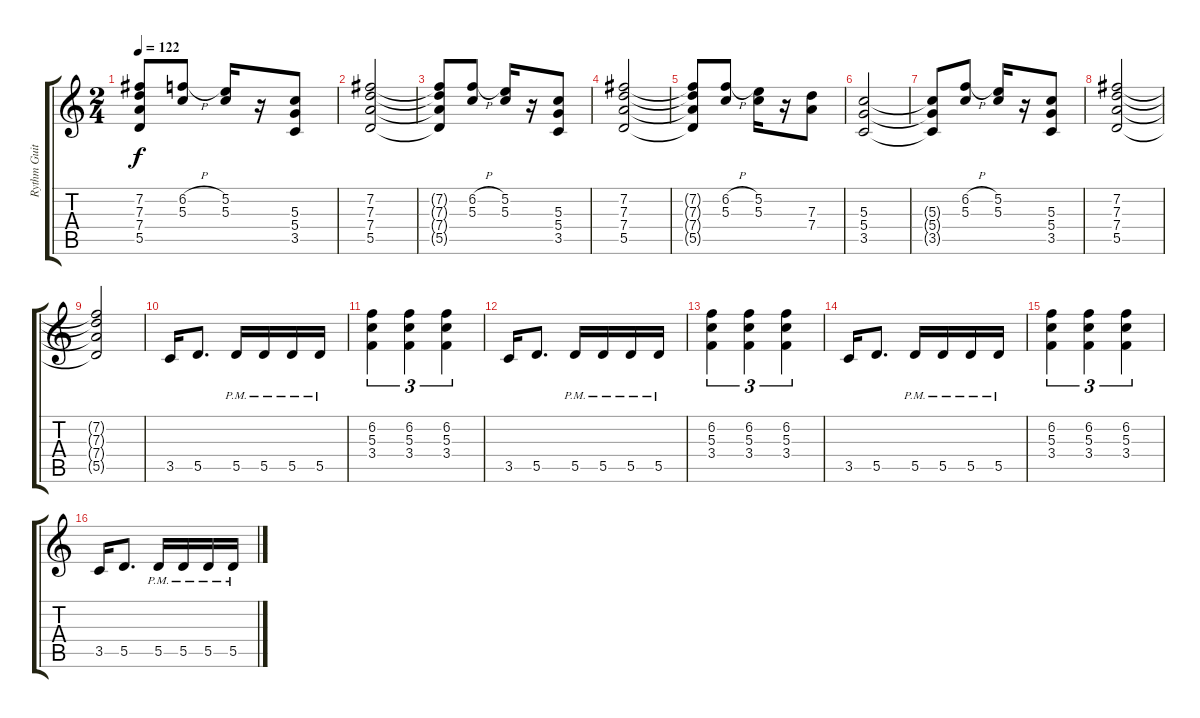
\track ("Rythm Guitar" "Rythm Guit") {instrument distortionguitar}
\staff {score tabs}
\tuning (E4 B3 G3 D3 A2 E2) {hide}
\ts (2 4)
\tempo 122
\clef g2
\ks c
(7.2{t} 7.3{t} 7.4{t} 5.5{t}).8{dy f} (6.2{h} 5.3).8 (5.2 5.3).16 r.16 (5.3 5.4 3.5).8 |
(7.2 7.3 7.4 5.5).2 |
(7.2{t} 7.3{t} 7.4{t} 5.5{t}).8 (6.2{h} 5.3).8 (5.2 5.3).16 r.16 (5.3 5.4 3.5).8 |
(7.2 7.3 7.4 5.5).2 |
(7.2{t} 7.3{t} 7.4{t} 5.5{t}).8 (6.2{h} 5.3).8 (5.2 5.3).16 r.16 (7.3 7.4).8 |
(5.3 5.4 3.5).2 |
(5.3{t} 5.4{t} 3.5{t}).8 (6.2{h} 5.3).8 (5.2 5.3).16 r.16 (5.3 5.4 3.5).8 |
(7.2 7.3 7.4 5.5).2 |
(7.2{t} 7.3{t} 7.4{t} 5.5{t}).2 |
3.5.16 5.5.8{d} 5.5{pm}.16 5.5{pm}.16 5.5{pm}.16 5.5{pm}.16 |
(6.2 5.3 3.4).4{tu (3 2)} (6.2 5.3 3.4).4{tu (3 2)} (6.2 5.3 3.4).4{tu (3 2)} |
3.5.16 5.5.8{d} 5.5{pm}.16 5.5{pm}.16 5.5{pm}.16 5.5{pm}.16 |
(6.2 5.3 3.4).4{tu (3 2)} (6.2 5.3 3.4).4{tu (3 2)} (6.2 5.3 3.4).4{tu (3 2)} |
3.5.16 5.5.8{d} 5.5{pm}.16 5.5{pm}.16 5.5{pm}.16 5.5{pm}.16 |
(6.2 5.3 3.4).4{tu (3 2)} (6.2 5.3 3.4).4{tu (3 2)} (6.2 5.3 3.4).4{tu (3 2)} |
3.5.16 5.5.8{d} 5.5{pm}.16 5.5{pm}.16 5.5{pm}.16 5.5{pm}.16
